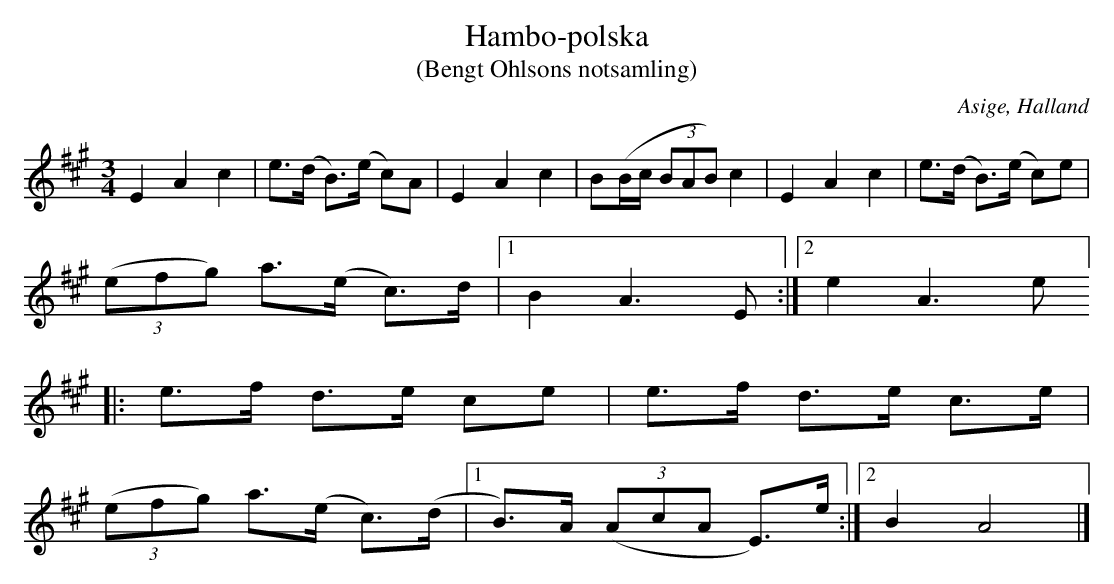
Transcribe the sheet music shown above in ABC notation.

X:1
T:Hambo-polska
T:(Bengt Ohlsons notsamling)
O:Asige, Halland
O:Gislaved, Småland
M:3/4
K:A
L:1/8
E2A2c2|e>(d B)>(e c)A | E2A2c2| B(B/2c/2 (3BAB) c2 | E2A2c2|e>(d B)>(e c)e |
 ((3efg) a>(e c)>d |1 B2 A3 E :|2 e2 A3 e]
|: e>f d>e ce |e>f d>e c>e |
 ((3efg) a>(e c)>(d |1 B)>A (3(AcA E)>e :|2 B2 A4|]
